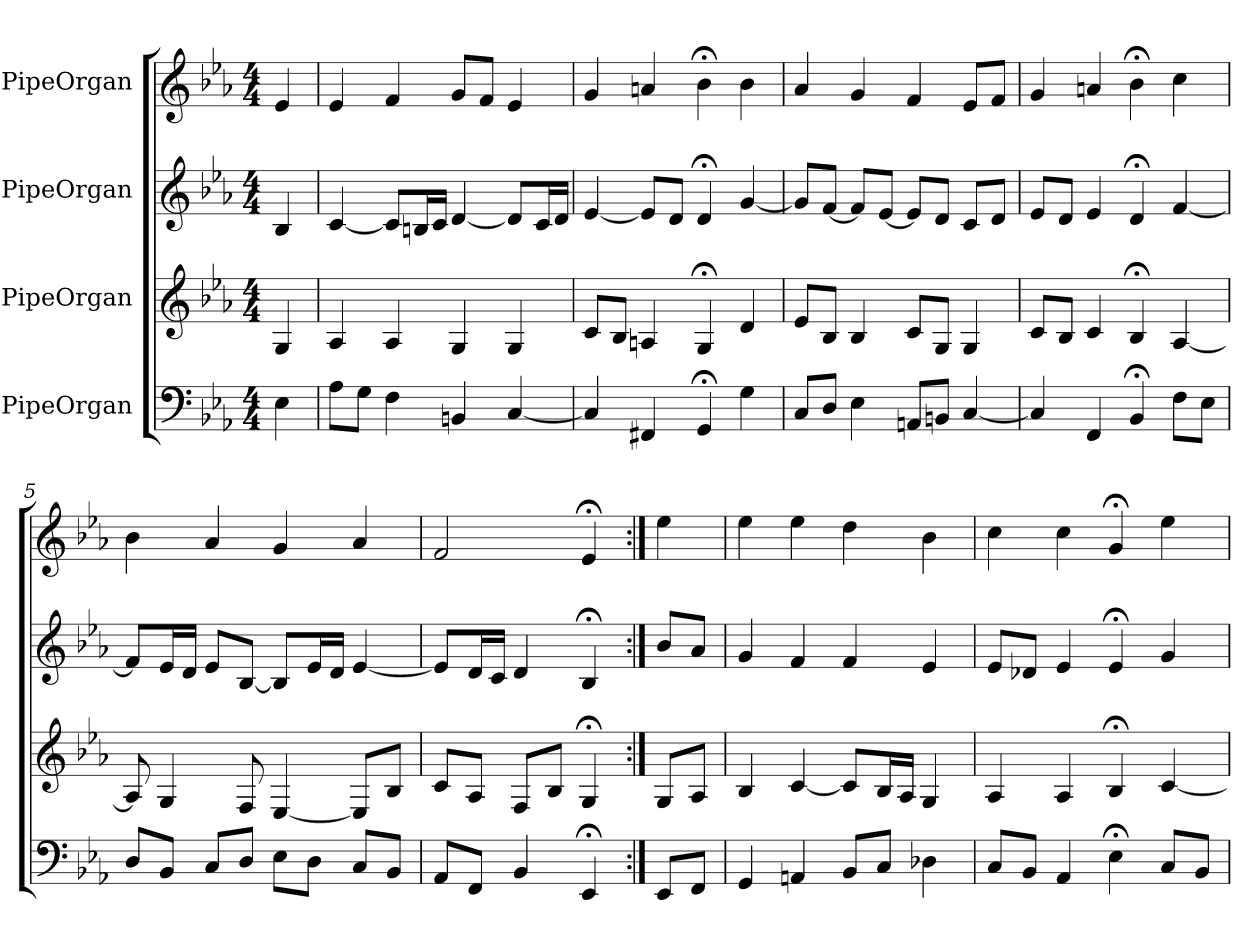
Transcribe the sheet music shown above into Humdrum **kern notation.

**kern	**kern	**kern	**kern
*part4	*part3	*part2	*part1
*staff4	*staff3	*staff2	*staff1
*I"PipeOrgan	*I"PipeOrgan	*I"PipeOrgan	*I"PipeOrgan
*k[b-e-a-]	*k[b-e-a-]	*k[b-e-a-]	*k[b-e-a-]
*E-:	*E-:	*E-:	*E-:
*M4/4	*M4/4	*M4/4	*M4/4
*MM60	*MM60	*MM60	*MM60
=	=	=	=
4E-	4G	4B-	4e-
=1	=1	=1	=1
8A-L	4A-	[4c	4e-
8GJ	.	.	.
4F	4A-	8cL]	4f
.	.	16BnL	.
.	.	16cJJ	.
4BBn	4G	[4d	8gL
.	.	.	8fJ
[4C	4G	8dL]	4e-
.	.	16cL	.
.	.	16dJJ	.
=2	=2	=2	=2
4C]	8cL	[4e-	4g
.	8B-J	.	.
4FF#X	4An	8e-L]	4an
.	.	8dJ	.
4GG;<	4G;<	4d;<	4b-;<
4G	4d	[4g	4b-
=3	=3	=3	=3
8CL	8e-L	8gL]	4a-
8DJ	8B-J	[8fJ	.
4E-	4B-	8fL]	4g
.	.	[8e-J	.
8AAnL	8cL	8e-L]	4f
8BBnJ	8GJ	8dJ	.
[4C	4G	8cL	8e-L
.	.	8dJ	8fJ
=4	=4	=4	=4
4C]	8cL	8e-L	4g
.	8B-J	8dJ	.
4FF	4c	4e-	4an
4BB-;<	4B-;<	4d;<	4b-;<
8FL	[4A-	[4f	4cc
8E-J	.	.	.
=5	=5	=5	=5
8DL	8A-]	8fL]	4b-
8BB-J	4G	16e-L	.
.	.	16dJJ	.
8CL	.	8e-L	4a-
8DJ	8F	[8B-J	.
8E-L	[4E-	8B-L]	4g
8DJ	.	16e-L	.
.	.	16dJJ	.
8CL	8E-L]	[4e-	4a-
8BB-J	8B-J	.	.
=6	=6	=6	=6
8AA-L	8cL	8e-L]	2f
8FFJ	8A-J	16dL	.
.	.	16cJJ	.
4BB-	8FL	4d	.
.	8B-J	.	.
4EE-;<	4G;<	4B-;<	4e-;<
=:|!	=:|!	=:|!	=:|!
8EE-L	8GL	8b-L	4ee-
8FFJ	8A-J	8a-J	.
=7	=7	=7	=7
4GG	4B-	4g	4ee-
4AAn	[4c	4f	4ee-
8BB-L	8cL]	4f	4dd
8CJ	16B-L	.	.
.	16A-JJ	.	.
4D-X	4G	4e-	4b-
=8	=8	=8	=8
8CL	4A-	8e-L	4cc
8BB-J	.	8d-XJ	.
4AA-	4A-	4e-	4cc
4E-;<	4B-;<	4e-;<	4g;<
8CL	[4c	4g	4ee-
8BB-J	.	.	.
=	=	=	=
*-	*-	*-	*-
